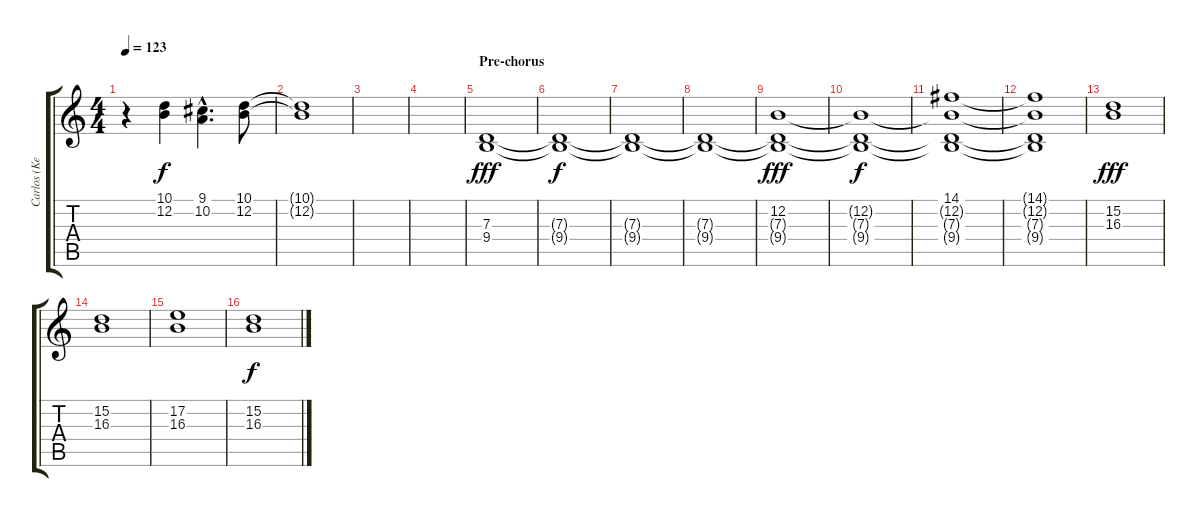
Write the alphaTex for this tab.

\track ("Carlos (Keys)" "Carlos (Ke") {instrument stringensemble1}
\staff {score tabs}
\tuning (E4 B3 G3 D3 A2 E2) {hide}
\ts (4 4)
\tempo 123
\clef g2
\ks c
r.4{dy f} (10.1 12.2).4 (9.1{hac} 10.2{hac}).4{d} (10.1 12.2).8 |
(10.1{t} 12.2{t}).1 |
|
|
\section ("" "Pre-chorus")
(7.3 9.4).1{dy fff volume 12 instrument stringensemble1} |
(7.3{t} 9.4{t}).1{dy f} |
(7.3{t} 9.4{t}).1 |
(7.3{t} 9.4{t}).1 |
(12.2 7.3{t} 9.4{t}).1{dy fff volume 16} |
(12.2{t} 7.3{t} 9.4{t}).1{dy f} |
(14.1 12.2{t} 7.3{t} 9.4{t}).1 |
(14.1{t} 12.2{t} 7.3{t} 9.4{t}).1 |
(15.2 16.3).1{dy fff} |
(15.2 16.3).1 |
(17.2 16.3).1 |
(15.2 16.3).1{dy f}
